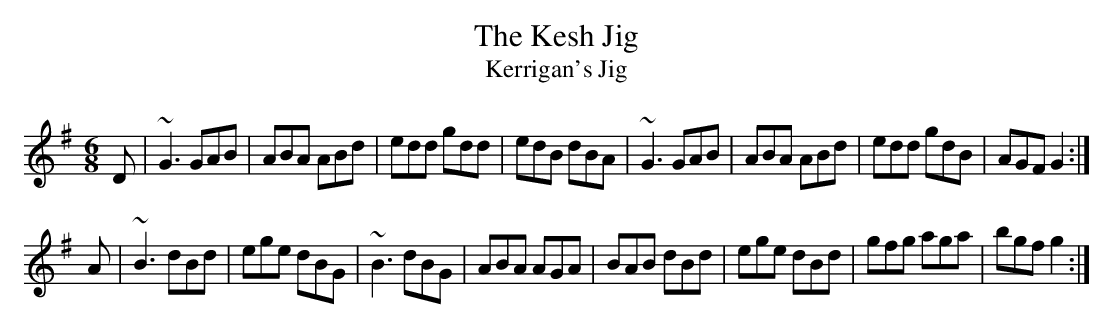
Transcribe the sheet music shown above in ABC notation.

X:1
T:Kesh Jig, The
T:Kerrigan's Jig
M:6/8
L:1/8
K:G
D|~G3 GAB|ABA ABd|edd gdd|edB dBA|~G3 GAB|ABA ABd|edd gdB|AGF G2:|
A|~B3 dBd|ege dBG|~B3 dBG|ABA AGA|BAB dBd|ege dBd|gfg aga|bgf g2:|
